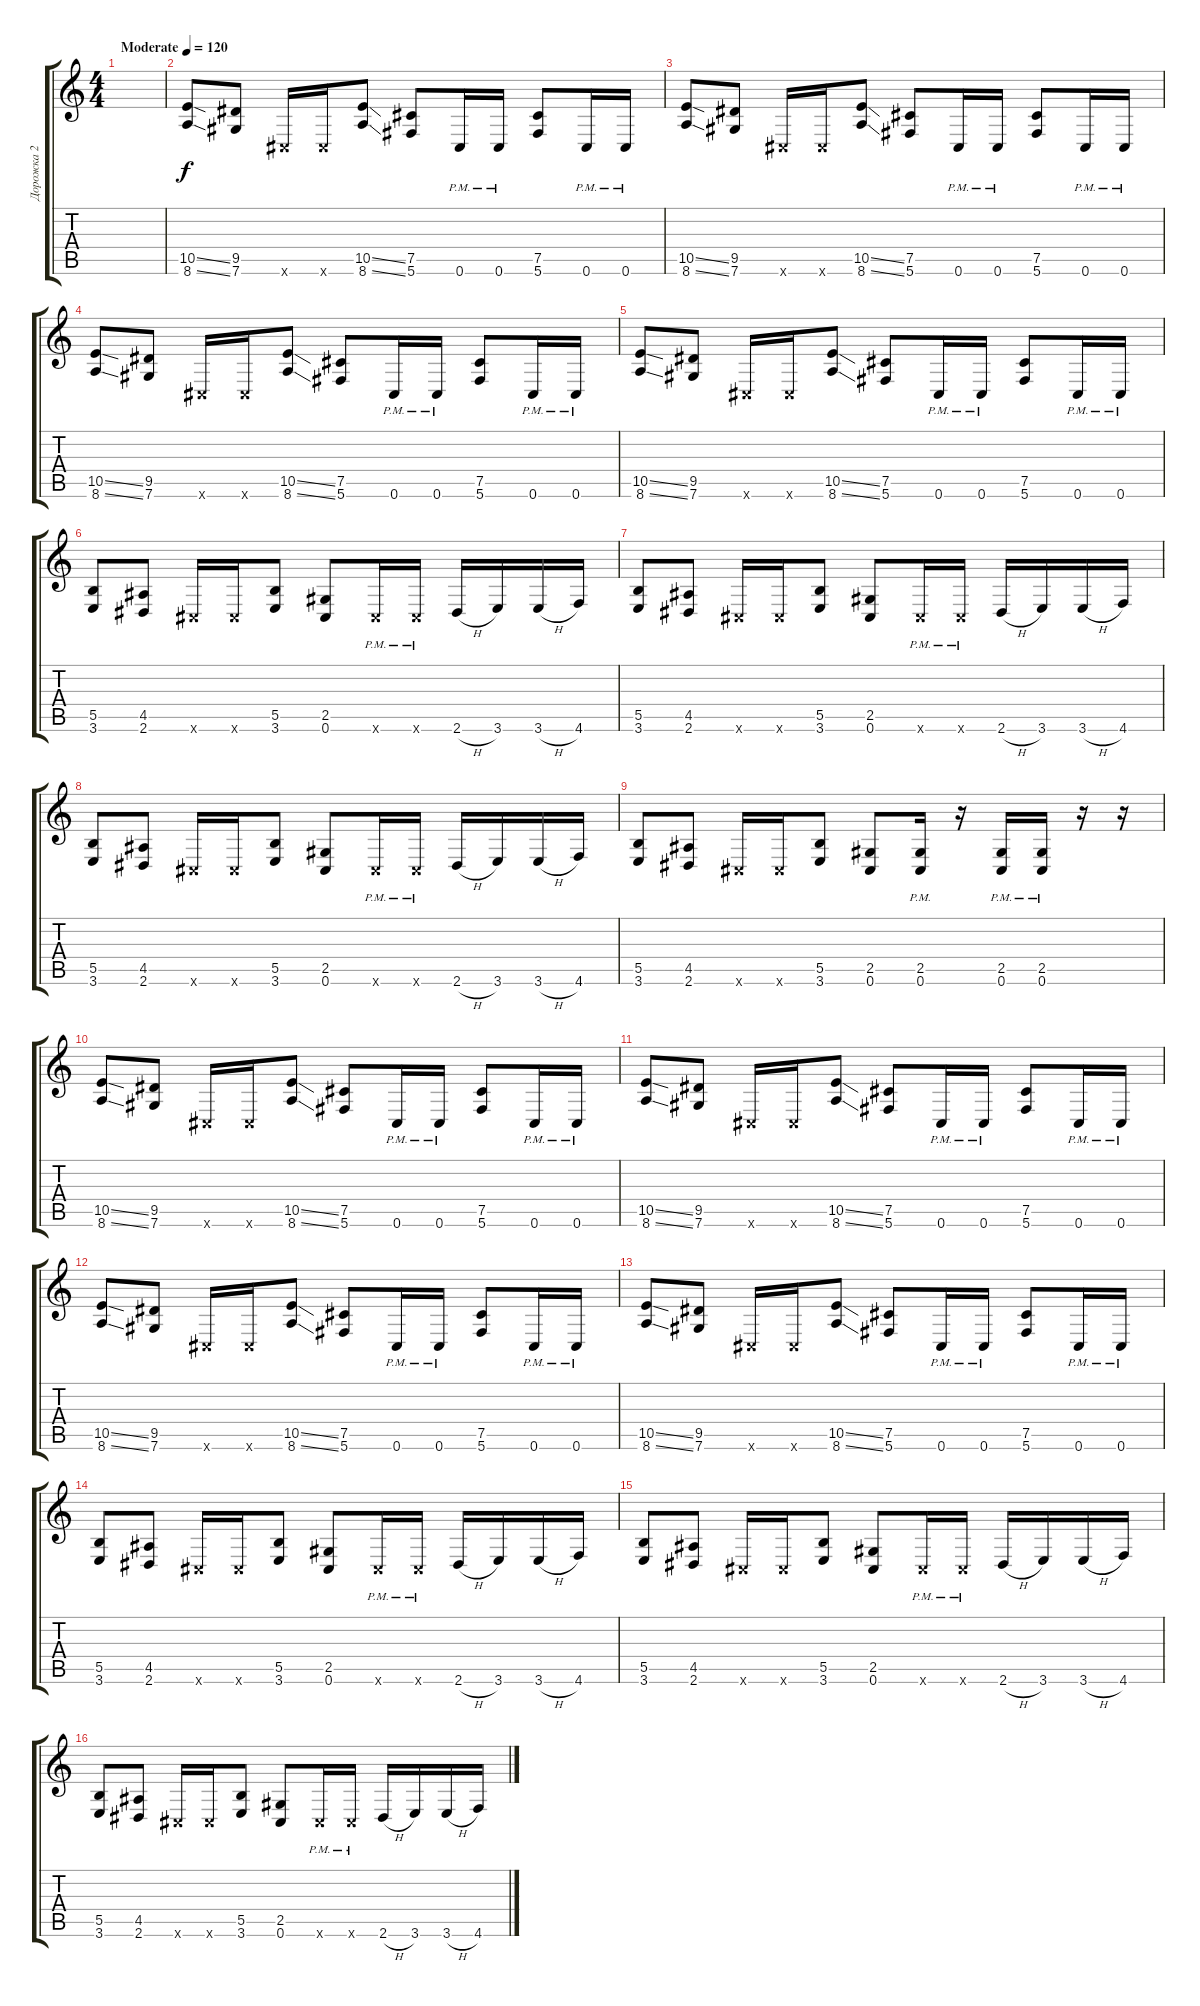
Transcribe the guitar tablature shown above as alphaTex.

\track ("Дорожка 2" "Дорожка 2") {instrument distortionguitar}
\staff {score tabs}
\tuning (Db4 Ab3 E3 B2 Gb2 Db2) {hide}
\ts (4 4)
\tempo (120 "Moderate")
\clef g2
\ks c
|
(10.5{ss} 8.6{ss}).8 (9.5 7.6).8 0.6{x}.16 0.6{x}.16 (10.5{ss} 8.6{ss}).8 (7.5 5.6).8 0.6{pm}.16 0.6{pm}.16 (7.5 5.6).8 0.6{pm}.16 0.6{pm}.16 |
(10.5{ss} 8.6{ss}).8 (9.5 7.6).8 0.6{x}.16 0.6{x}.16 (10.5{ss} 8.6{ss}).8 (7.5 5.6).8 0.6{pm}.16 0.6{pm}.16 (7.5 5.6).8 0.6{pm}.16 0.6{pm}.16 |
(10.5{ss} 8.6{ss}).8 (9.5 7.6).8 0.6{x}.16 0.6{x}.16 (10.5{ss} 8.6{ss}).8 (7.5 5.6).8 0.6{pm}.16 0.6{pm}.16 (7.5 5.6).8 0.6{pm}.16 0.6{pm}.16 |
(10.5{ss} 8.6{ss}).8 (9.5 7.6).8 0.6{x}.16 0.6{x}.16 (10.5{ss} 8.6{ss}).8 (7.5 5.6).8 0.6{pm}.16 0.6{pm}.16 (7.5 5.6).8 0.6{pm}.16 0.6{pm}.16 |
(5.5 3.6).8 (4.5 2.6).8 0.6{x}.16 0.6{x}.16 (5.5 3.6).8 (2.5 0.6).8 0.6{pm x}.16 0.6{pm x}.16 2.6{h}.16 3.6.16 3.6{h}.16 4.6.16 |
(5.5 3.6).8 (4.5 2.6).8 0.6{x}.16 0.6{x}.16 (5.5 3.6).8 (2.5 0.6).8 0.6{pm x}.16 0.6{pm x}.16 2.6{h}.16 3.6.16 3.6{h}.16 4.6.16 |
(5.5 3.6).8 (4.5 2.6).8 0.6{x}.16 0.6{x}.16 (5.5 3.6).8 (2.5 0.6).8 0.6{pm x}.16 0.6{pm x}.16 2.6{h}.16 3.6.16 3.6{h}.16 4.6.16 |
(5.5 3.6).8 (4.5 2.6).8 0.6{x}.16 0.6{x}.16 (5.5 3.6).8 (2.5 0.6).8 (2.5{pm} 0.6{pm}).16 r.16 (2.5{pm} 0.6{pm}).16 (2.5{pm} 0.6{pm}).16 r.16 r.16 |
(10.5{ss} 8.6{ss}).8 (9.5 7.6).8 0.6{x}.16 0.6{x}.16 (10.5{ss} 8.6{ss}).8 (7.5 5.6).8 0.6{pm}.16 0.6{pm}.16 (7.5 5.6).8 0.6{pm}.16 0.6{pm}.16 |
(10.5{ss} 8.6{ss}).8 (9.5 7.6).8 0.6{x}.16 0.6{x}.16 (10.5{ss} 8.6{ss}).8 (7.5 5.6).8 0.6{pm}.16 0.6{pm}.16 (7.5 5.6).8 0.6{pm}.16 0.6{pm}.16 |
(10.5{ss} 8.6{ss}).8 (9.5 7.6).8 0.6{x}.16 0.6{x}.16 (10.5{ss} 8.6{ss}).8 (7.5 5.6).8 0.6{pm}.16 0.6{pm}.16 (7.5 5.6).8 0.6{pm}.16 0.6{pm}.16 |
(10.5{ss} 8.6{ss}).8 (9.5 7.6).8 0.6{x}.16 0.6{x}.16 (10.5{ss} 8.6{ss}).8 (7.5 5.6).8 0.6{pm}.16 0.6{pm}.16 (7.5 5.6).8 0.6{pm}.16 0.6{pm}.16 |
(5.5 3.6).8 (4.5 2.6).8 0.6{x}.16 0.6{x}.16 (5.5 3.6).8 (2.5 0.6).8 0.6{pm x}.16 0.6{pm x}.16 2.6{h}.16 3.6.16 3.6{h}.16 4.6.16 |
(5.5 3.6).8 (4.5 2.6).8 0.6{x}.16 0.6{x}.16 (5.5 3.6).8 (2.5 0.6).8 0.6{pm x}.16 0.6{pm x}.16 2.6{h}.16 3.6.16 3.6{h}.16 4.6.16 |
(5.5 3.6).8 (4.5 2.6).8 0.6{x}.16 0.6{x}.16 (5.5 3.6).8 (2.5 0.6).8 0.6{pm x}.16 0.6{pm x}.16 2.6{h}.16 3.6.16 3.6{h}.16 4.6.16
